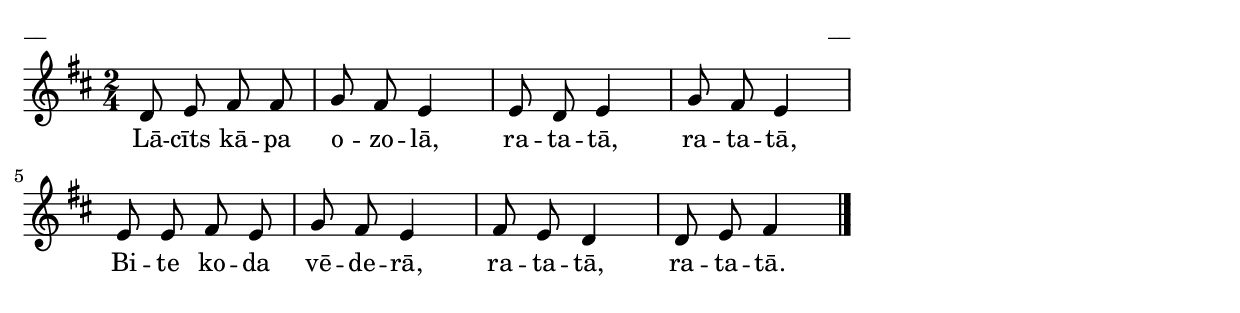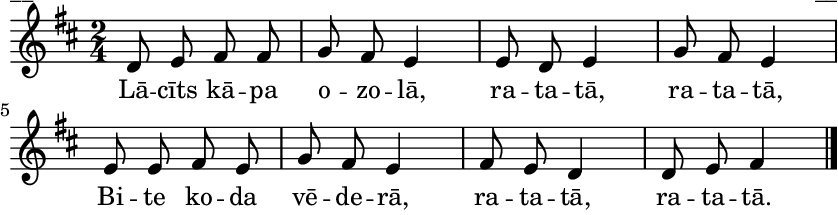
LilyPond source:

\version "2.13.18"
#(ly:set-option 'crop #t)

%\header {
%    title = "Lācīt's kāpa ozolā"
%} 
\paper {
line-width = 14\cm
left-margin = 0.4\cm
between-system-padding = 0.1\cm
between-system-space = 0.1\cm
}
\layout {
indent = #0
ragged-last = ##f
}



voiceA = \relative c' {
\clef "treble"
\key d \major
\time 2/4
d8 e fis fis | g fis e4 | 
e8 d e4 | g8 fis e4 |
e8 e fis e | g fis e4 | 
fis8 e d4 | d8 e fis4 \bar "|."  
} 

lyricA = \lyricmode {
Lā -- cīts kā -- pa o -- zo -- lā, 
ra -- ta -- tā,  ra -- ta -- tā,
Bi -- te ko -- da vē -- de -- rā, 
ra -- ta -- tā, ra -- ta -- tā.
}


fullScore = <<
\new Staff {
<<
\new Voice = "voiceA" { \oneVoice \autoBeamOff \voiceA }
\new Lyrics \lyricsto "voiceA" \lyricA
>>
}
>>

\score {
\fullScore
\header { piece = "__" opus = "__" }
}
\markup { \with-color #(x11-color 'white) \sans \smaller "__" }
\score {
\unfoldRepeats
\fullScore
\midi {
\context { \Staff \remove "Staff_performer" }
\context { \Voice \consists "Staff_performer" }
}
}





